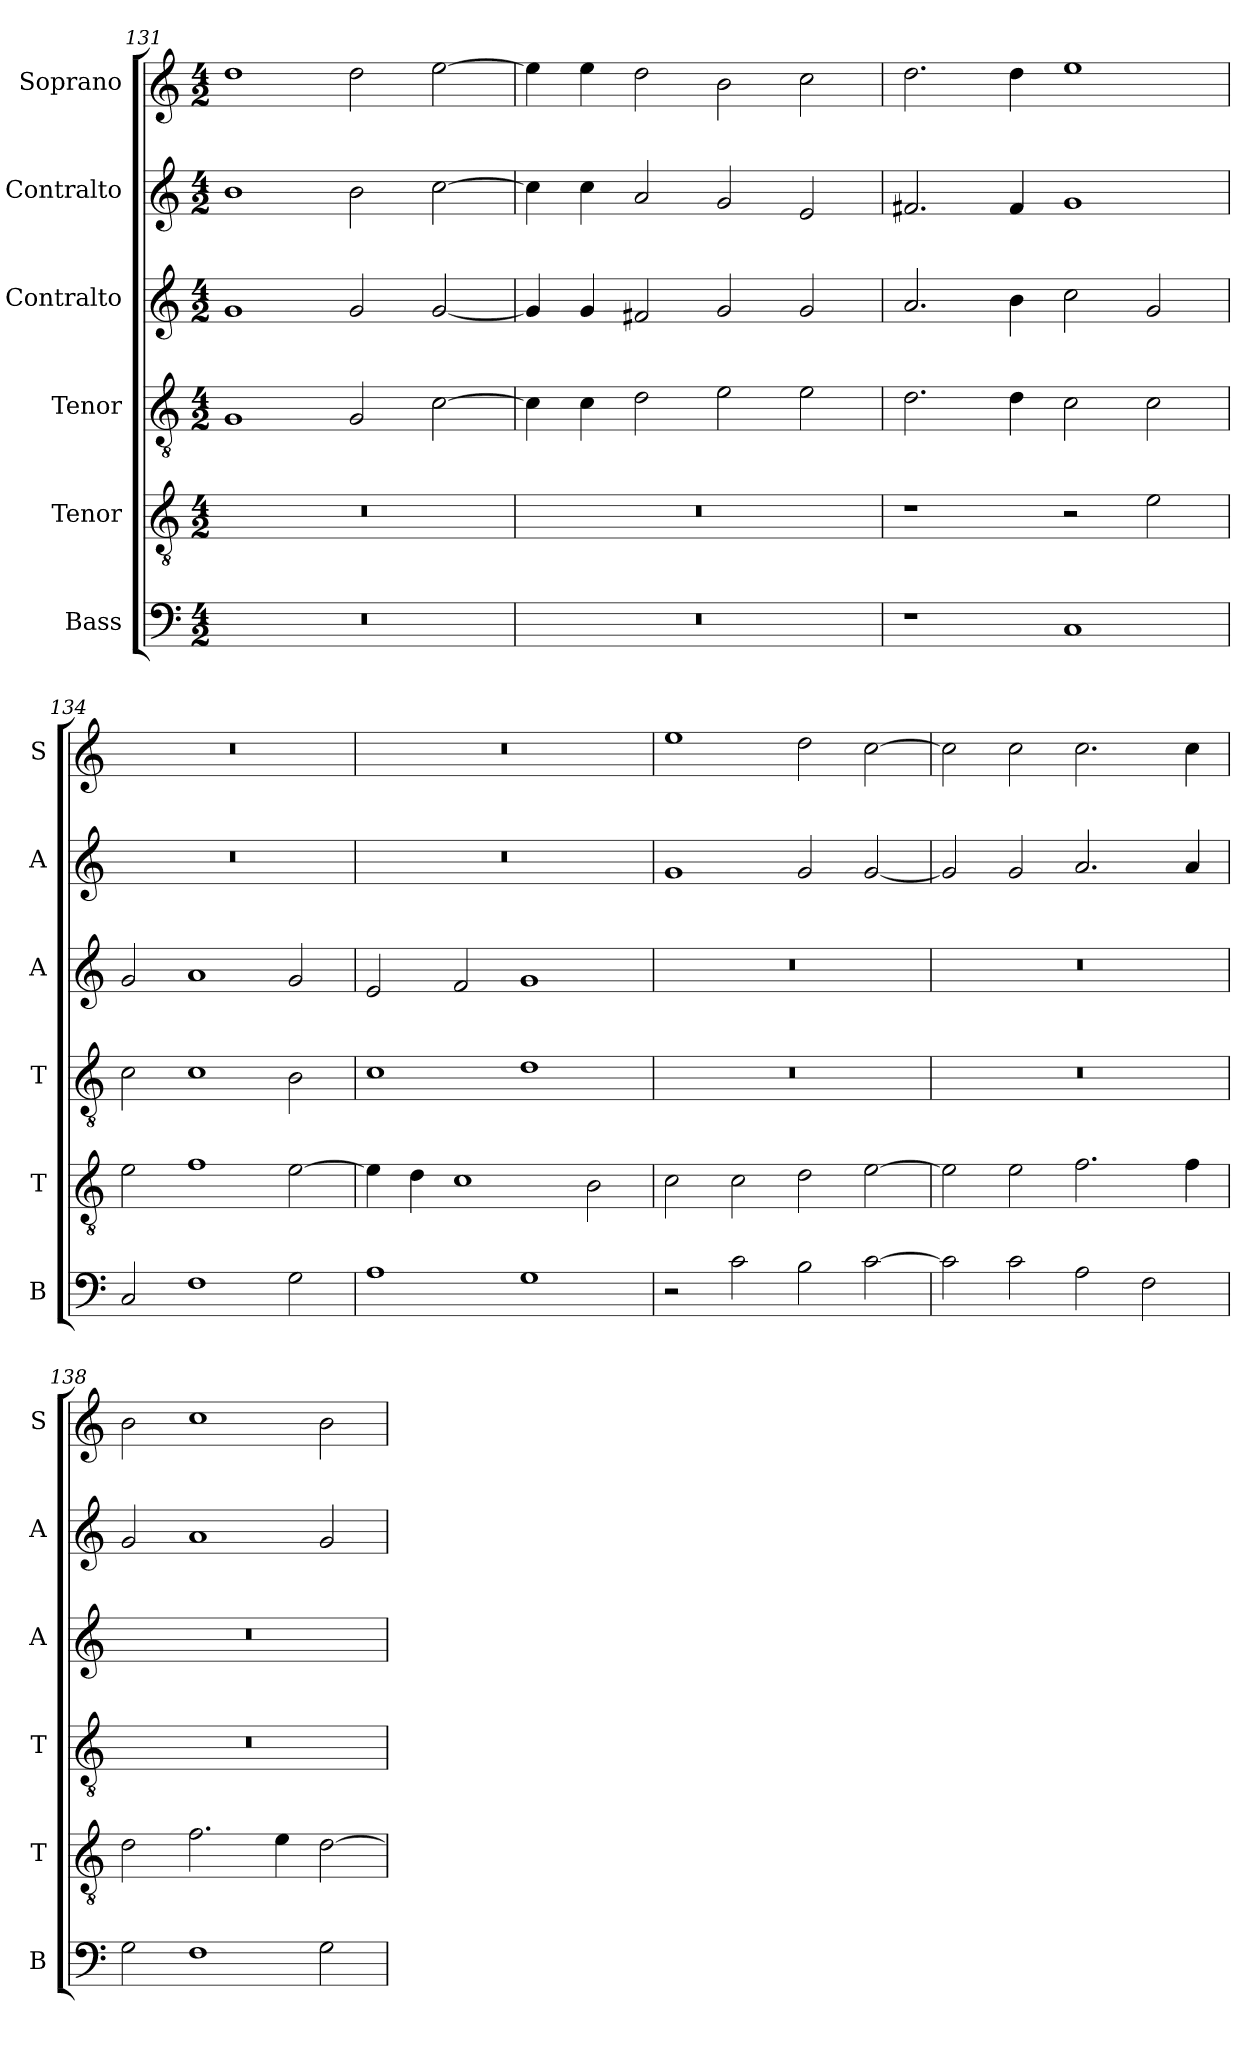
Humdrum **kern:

**kern	**kern	**kern	**kern	**kern	**kern
*part6	*part5	*part4	*part3	*part2	*part1
*staff6	*staff5	*staff4	*staff3	*staff2	*staff1
*I"Bass	*I"Tenor	*I"Tenor	*I"Contralto	*I"Contralto	*I"Soprano
*I'B	*I'T	*I'T	*I'A	*I'A	*I'S
*clefF4	*clefGv2	*clefGv2	*clefG2	*clefG2	*clefG2
*k[]	*k[]	*k[]	*k[]	*k[]	*k[]
*G:mix	*G:mix	*G:mix	*G:mix	*G:mix	*G:mix
*M4/2	*M4/2	*M4/2	*M4/2	*M4/2	*M4/2
=131	=131	=131	=131	=131	=131
0r	0r	1G	1g	1b	1dd
.	.	2G	2g	2b	2dd
.	.	[2c	[2g	[2cc	[2ee
=132	=132	=132	=132	=132	=132
0r	0r	4c]	4g]	4cc]	4ee]
.	.	4c	4g	4cc	4ee
.	.	2d	2f#X	2a	2dd
.	.	2e	2g	2g	2b
.	.	2e	2g	2e	2cc
=133	=133	=133	=133	=133	=133
1r	1r	2.d	2.a	2.f#X	2.dd
.	.	4d	4b	4f#	4dd
1C	2r	2c	2cc	1g	1ee
.	2e	2c	2g	.	.
=134	=134	=134	=134	=134	=134
2C	2e	2c	2g	0r	0r
1F	1f	1c	1a	.	.
2G	[2e	2B	2g	.	.
=135	=135	=135	=135	=135	=135
1A	4e]	1c	2e	0r	0r
.	4d	.	.	.	.
.	1c	.	2f	.	.
1G	.	1d	1g	.	.
.	2B	.	.	.	.
=136	=136	=136	=136	=136	=136
2r	2c	0r	0r	1g	1ee
2c	2c	.	.	.	.
2B	2d	.	.	2g	2dd
[2c	[2e	.	.	[2g	[2cc
=137	=137	=137	=137	=137	=137
2c]	2e]	0r	0r	2g]	2cc]
2c	2e	.	.	2g	2cc
2A	2.f	.	.	2.a	2.cc
2F	.	.	.	.	.
.	4f	.	.	4a	4cc
=138	=138	=138	=138	=138	=138
2G	2d	0r	0r	2g	2b
1F	2.f	.	.	1a	1cc
.	4e	.	.	.	.
2G	[2d	.	.	2g	2b
=	=	=	=	=	=
*-	*-	*-	*-	*-	*-
